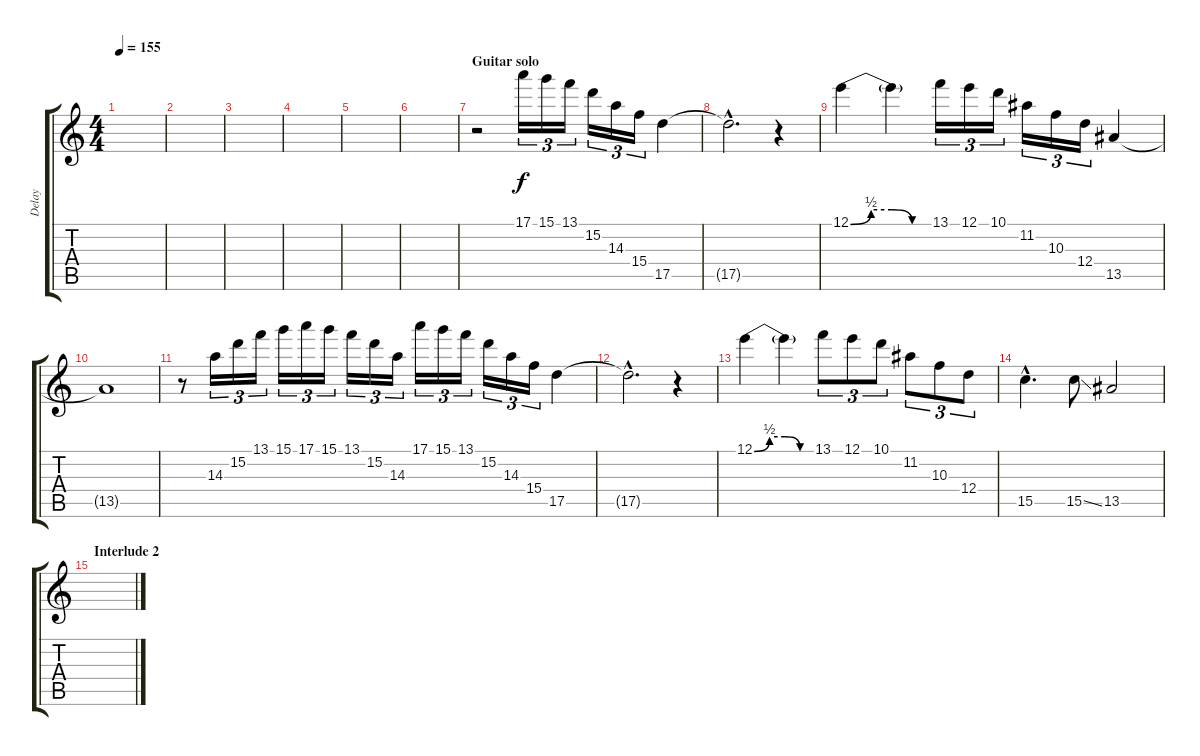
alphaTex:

\track ("Delay" "Delay") {instrument distortionguitar}
\staff {score tabs}
\tuning (E4 B3 G3 D3 A2 E2) {hide}
\ts (4 4)
\tempo 155
\clef g2
\ks c
|
|
|
|
|
|
\section ("" "Guitar solo")
r.2 17.1.16{tu (3 2)} 15.1.16{tu (3 2)} 13.1.16{tu (3 2)} 15.2.16{tu (3 2)} 14.3.16{tu (3 2)} 15.4.16{tu (3 2)} 17.5.4 |
17.5{hac t}.2{d} r.4 |
12.1{be (custom 0 0 15 2 30 2 45 0 60 0)}.4 12.1{t}.4 13.1.16{tu (3 2)} 12.1.16{tu (3 2)} 10.1.16{tu (3 2)} 11.2.16{tu (3 2)} 10.3.16{tu (3 2)} 12.4.16{tu (3 2)} 13.5.4 |
13.5{t}.1 |
r.8 14.3.16{tu (3 2)} 15.2.16{tu (3 2)} 13.1.16{tu (3 2)} 15.1.16{tu (3 2)} 17.1.16{tu (3 2)} 15.1.16{tu (3 2)} 13.1.16{tu (3 2)} 15.2.16{tu (3 2)} 14.3.16{tu (3 2)} 17.1.16{tu (3 2)} 15.1.16{tu (3 2)} 13.1.16{tu (3 2)} 15.2.16{tu (3 2)} 14.3.16{tu (3 2)} 15.4.16{tu (3 2)} 17.5.4 |
17.5{hac t}.2{d} r.4 |
12.1{be (custom 0 0 15 2 30 2 45 0 60 0)}.4 12.1{t}.4 13.1.8{tu (3 2)} 12.1.8{tu (3 2)} 10.1.8{tu (3 2)} 11.2.8{tu (3 2)} 10.3.8{tu (3 2)} 12.4.8{tu (3 2)} |
15.5{hac}.4{d} 15.5{ss}.8 13.5.2 |
\section ("" "Interlude 2")
